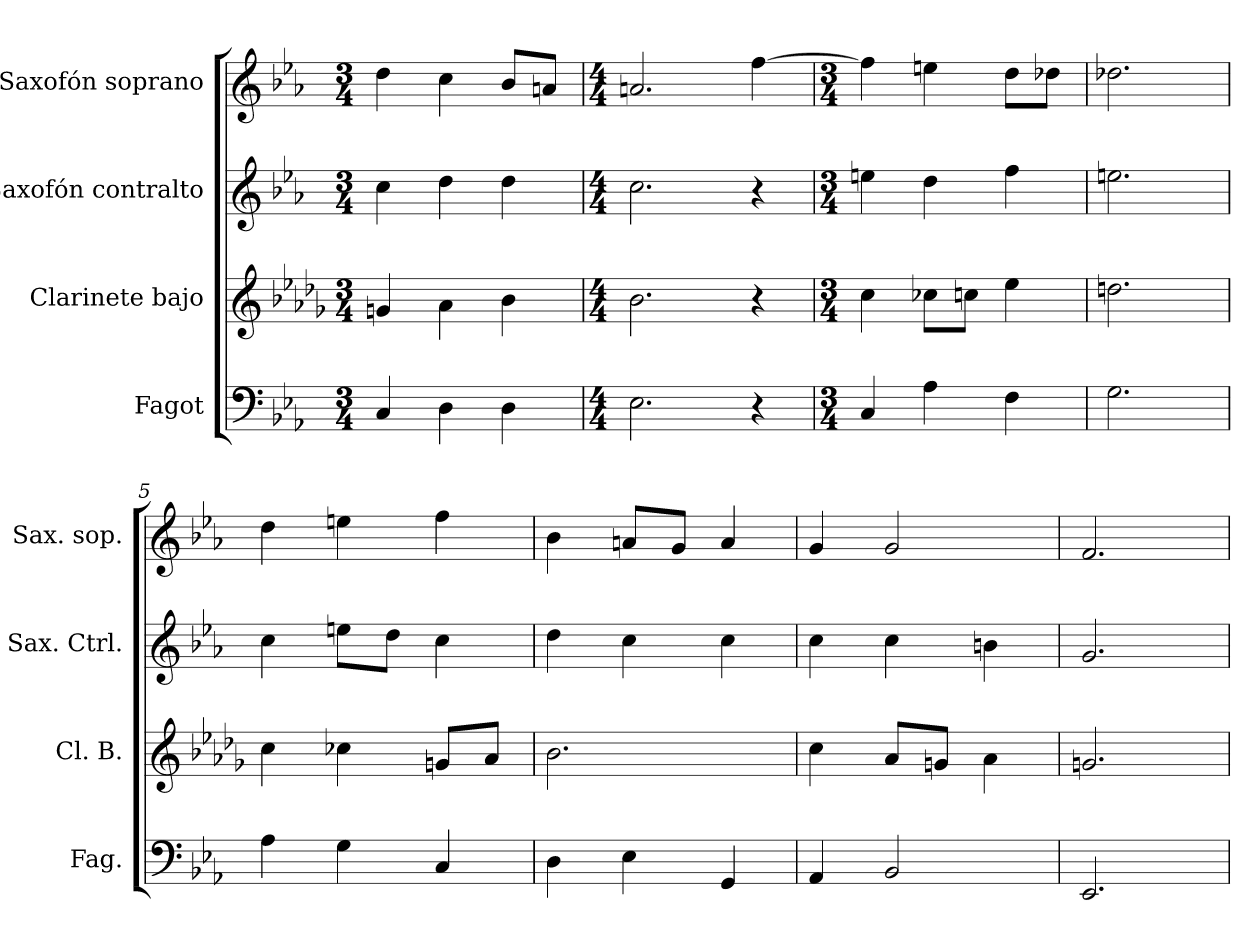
**kern	**kern	**kern	**kern
*part4	*part3	*part2	*part1
*staff4	*staff3	*staff2	*staff1
*I"Fagot	*I"Clarinete bajo	*I"Saxofón contralto	*I"Saxofón soprano
*I'Fag.	*I'Cl. B.	*I'Sax. Ctrl.	*I'Sax. sop.
*clefF4	*clefG2	*clefG2	*clefG2
*	*ITrd8c14	*ITrd5c9	*ITrd1c2
*k[b-e-a-]	*k[b-e-a-d-g-]	*k[b-e-a-d-g-c-]	*k[b-e-a-d-g-]
*M3/4	*M3/4	*M3/4	*M3/4
*MM60	*MM60	*MM60	*MM60
=1	=1	=1	=1
4C/	4Gn/	4e-\	4cc\
4D\	4A-\	4f\	4b-\
4D\	4B-\	4f\	8a-/L
.	.	.	8gn/J
=2	=2	=2	=2
*M4/4	*M4/4	*M4/4	*M4/4
2.E-\	2.B-\	2.e-\	2.gn/
4r	4r	4r	[4ee-\
=3	=3	=3	=3
*M3/4	*M3/4	*M3/4	*M3/4
4C/	4c\	4gn\	4ee-\]
4A-\	8c-X\L	4f\	4ddn\
.	8cn\J	.	.
4F\	4e-\	4a-\	8cc\L
.	.	.	8cc-X\J
=4	=4	=4	=4
2.G\	2.dn\	2.gn\	2.cc-X\
=5	=5	=5	=5
4A-\	4c\	4e-\	4cc\
4G\	4c-X\	8gn\L	4ddn\
.	.	8f\J	.
4C/	8Gn/L	4e-\	4ee-\
.	8A-/J	.	.
=6	=6	=6	=6
4D\	2.B-\	4f\	4a-\
4E-\	.	4e-\	8gn/L
.	.	.	8f/J
4GG/	.	4e-\	4g/
!!LO:LB:g=z
=7	=7	=7	=7
4AA-/	4c\	4e-\	4f/
2BB-/	8A-/L	4e-\	2f/
.	8Gn/J	.	.
.	4A-\	4dn\	.
=8	=8	=8	=8
2.EE-/	2.Gn/	2.B-/	2.e-/
=	=	=	=
*-	*-	*-	*-
